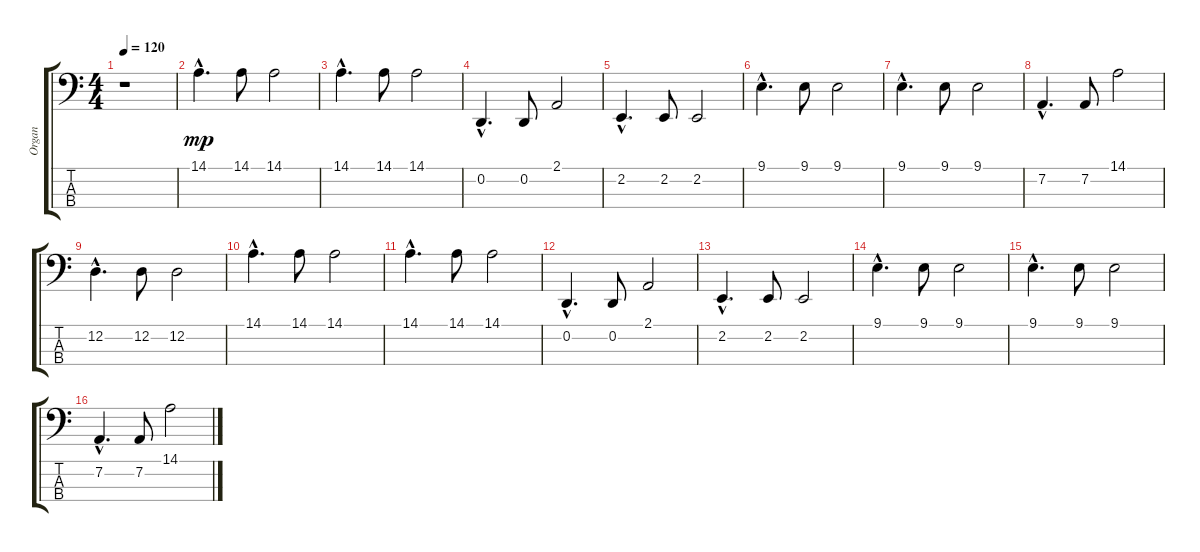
\track ("Organ" "Organ") {instrument percussiveorgan}
\staff {score tabs}
\tuning (G2 D2 A1 E1) {hide}
\ts (4 4)
\tempo 120
\clef f4
\ks c
r.1{dy mp instrument percussiveorgan} |
14.1{hac}.4{d} 14.1.8 14.1.2 |
14.1{hac}.4{d} 14.1.8 14.1.2 |
0.2{hac}.4{d} 0.2.8 2.1.2 |
2.2{hac}.4{d} 2.2.8 2.2.2 |
9.1{hac}.4{d} 9.1.8 9.1.2 |
9.1{hac}.4{d} 9.1.8 9.1.2 |
7.2{hac}.4{d} 7.2.8 14.1.2 |
12.2{hac}.4{d} 12.2.8 12.2.2 |
14.1{hac}.4{d} 14.1.8 14.1.2 |
14.1{hac}.4{d} 14.1.8 14.1.2 |
0.2{hac}.4{d} 0.2.8 2.1.2 |
2.2{hac}.4{d} 2.2.8 2.2.2 |
9.1{hac}.4{d} 9.1.8 9.1.2 |
9.1{hac}.4{d} 9.1.8 9.1.2 |
7.2{hac}.4{d} 7.2.8 14.1.2
